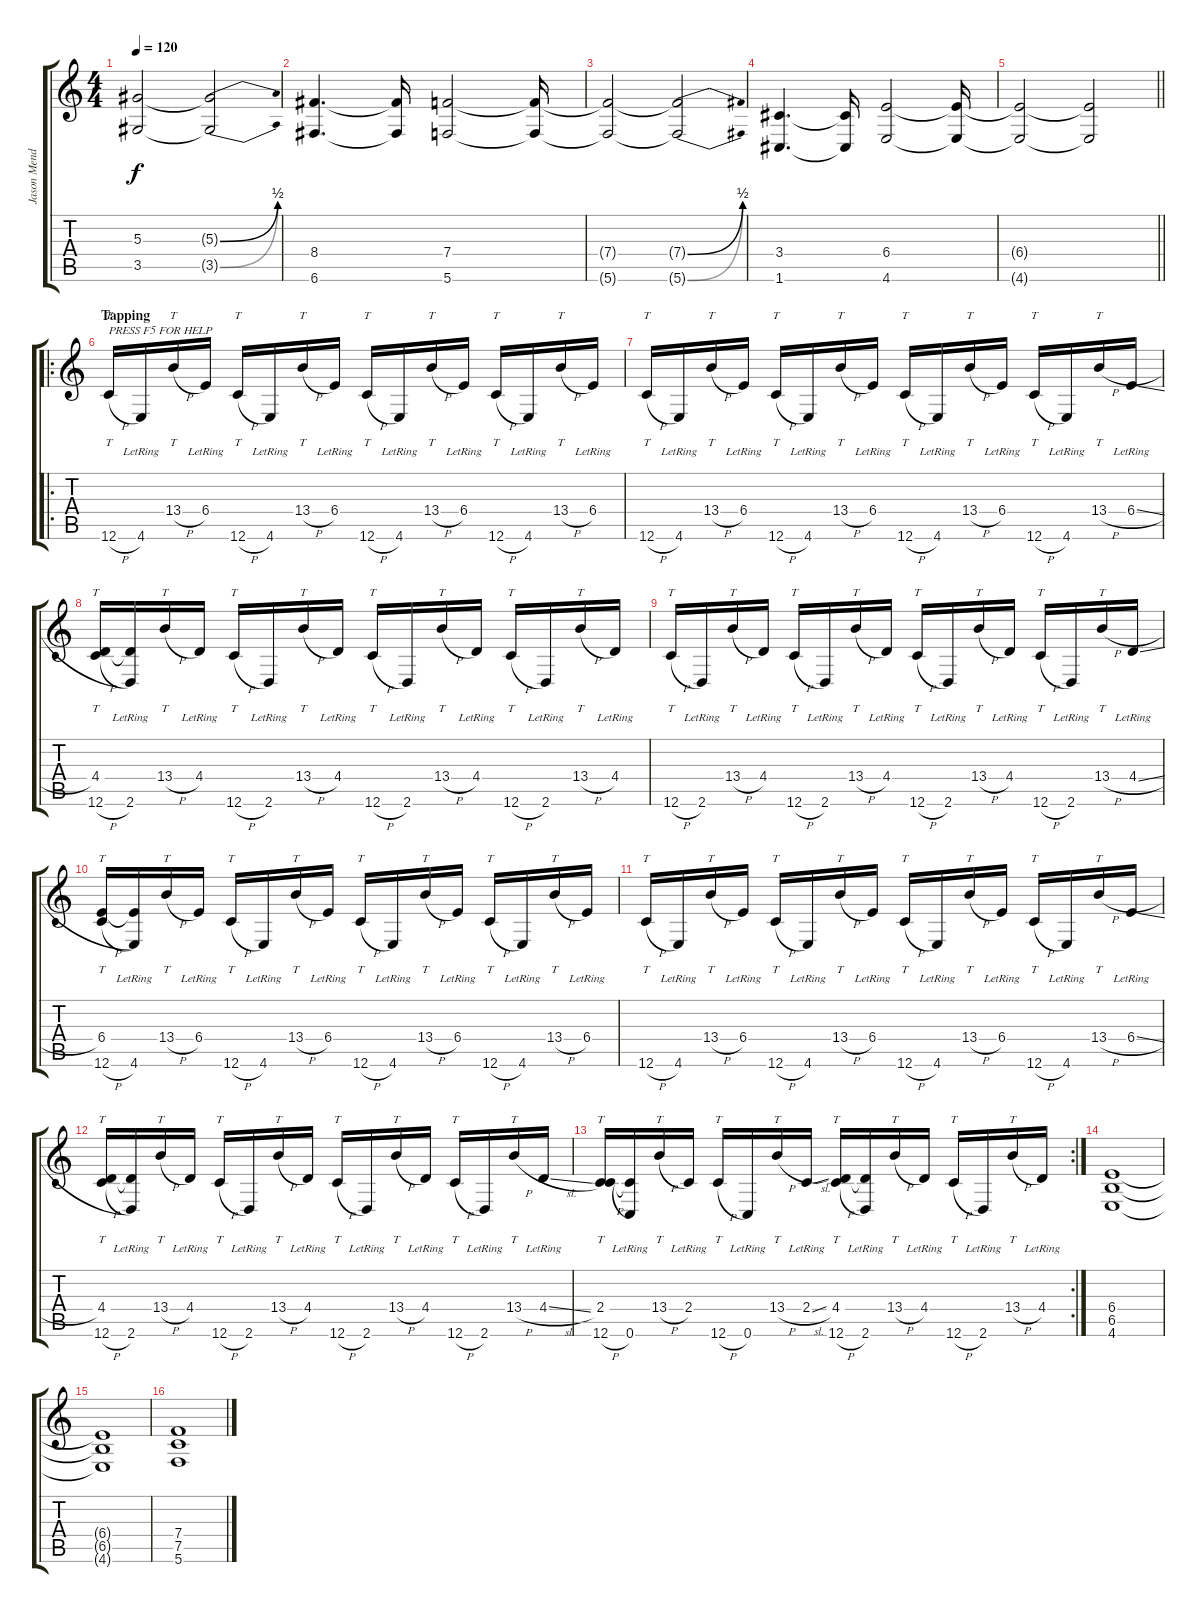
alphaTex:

\track ("Jason Mendonca" "Jason Mend") {instrument distortionguitar}
\staff {score tabs}
\tuning (C4 G3 Eb3 Bb2 F2 C2) {hide}
\ts (4 4)
\tempo 120
\clef g2
\ks c
(5.3{t} 3.5{t}).2{dy f} (5.3{be (bend 0 0 60 2) t} 3.5{be (bend 0 0 60 2) t}).2 |
(8.4 6.6).4{d instrument distortionguitar} (8.4{t} 6.6{t}).16 (7.4 5.6).2 (7.4{t} 5.6{t}).16 |
(7.4{t} 5.6{t}).2 (7.4{be (bend 0 0 60 2) t} 5.6{be (bend 0 0 60 2) t}).2 |
(3.4 1.6).4{d instrument distortionguitar} (3.4{t} 1.6{t}).16 (6.4 4.6).2 (6.4{t} 4.6{t}).16 |
\barLineRight lightlight
(6.4{t} 4.6{t}).2 (6.4{t} 4.6{t}).2 |
\ro
\section ("" "Tapping")
12.6{h}.16{tt txt "PRESS F5 FOR HELP"} 4.6{lr}.16 13.4{h}.16{tt} 6.4{lr}.16 12.6{h}.16{tt} 4.6{lr}.16 13.4{h}.16{tt} 6.4{lr}.16 12.6{h}.16{tt} 4.6{lr}.16 13.4{h}.16{tt} 6.4{lr}.16 12.6{h}.16{tt} 4.6{lr}.16 13.4{h}.16{tt} 6.4{lr}.16 |
12.6{h}.16{tt} 4.6{lr}.16 13.4{h}.16{tt} 6.4{lr}.16 12.6{h}.16{tt} 4.6{lr}.16 13.4{h}.16{tt} 6.4{lr}.16 12.6{h}.16{tt} 4.6{lr}.16 13.4{h}.16{tt} 6.4{lr}.16 12.6{h}.16{tt} 4.6{lr}.16 13.4{h}.16{tt} 6.4{sl lr}.16 |
(4.4 12.6{h}).16{tt} (4.4{t} 2.6{lr}).16 13.4{h}.16{tt} 4.4{lr}.16 12.6{h}.16{tt} 2.6{lr}.16 13.4{h}.16{tt} 4.4{lr}.16 12.6{h}.16{tt} 2.6{lr}.16 13.4{h}.16{tt} 4.4{lr}.16 12.6{h}.16{tt} 2.6{lr}.16 13.4{h}.16{tt} 4.4{lr}.16 |
12.6{h}.16{tt} 2.6{lr}.16 13.4{h}.16{tt} 4.4{lr}.16 12.6{h}.16{tt} 2.6{lr}.16 13.4{h}.16{tt} 4.4{lr}.16 12.6{h}.16{tt} 2.6{lr}.16 13.4{h}.16{tt} 4.4{lr}.16 12.6{h}.16{tt} 2.6{lr}.16 13.4{h}.16{tt} 4.4{sl lr}.16 |
(6.4 12.6{h}).16{tt} (6.4{t} 4.6{lr}).16 13.4{h}.16{tt} 6.4{lr}.16 12.6{h}.16{tt} 4.6{lr}.16 13.4{h}.16{tt} 6.4{lr}.16 12.6{h}.16{tt} 4.6{lr}.16 13.4{h}.16{tt} 6.4{lr}.16 12.6{h}.16{tt} 4.6{lr}.16 13.4{h}.16{tt} 6.4{lr}.16 |
12.6{h}.16{tt} 4.6{lr}.16 13.4{h}.16{tt} 6.4{lr}.16 12.6{h}.16{tt} 4.6{lr}.16 13.4{h}.16{tt} 6.4{lr}.16 12.6{h}.16{tt} 4.6{lr}.16 13.4{h}.16{tt} 6.4{lr}.16 12.6{h}.16{tt} 4.6{lr}.16 13.4{h}.16{tt} 6.4{sl lr}.16 |
(4.4 12.6{h}).16{tt} (4.4{t} 2.6{lr}).16 13.4{h}.16{tt} 4.4{lr}.16 12.6{h}.16{tt} 2.6{lr}.16 13.4{h}.16{tt} 4.4{lr}.16 12.6{h}.16{tt} 2.6{lr}.16 13.4{h}.16{tt} 4.4{lr}.16 12.6{h}.16{tt} 2.6{lr}.16 13.4{h}.16{tt} 4.4{sl lr}.16 |
\rc 2
(2.4 12.6{h}).16{tt} (2.4{t} 0.6{lr}).16 13.4{h}.16{tt} 2.4{lr}.16 12.6{h}.16{tt} 0.6{lr}.16 13.4{h}.16{tt} 2.4{sl lr}.16 (4.4 12.6{h}).16{tt} (4.4{t} 2.6{lr}).16 13.4{h}.16{tt} 4.4{lr}.16 12.6{h}.16{tt} 2.6{lr}.16 13.4{h}.16{tt} 4.4{lr}.16 |
(6.4 6.5 4.6).1 |
(6.4{t} 6.5{t} 4.6{t}).1 |
(7.4 7.5 5.6).1
